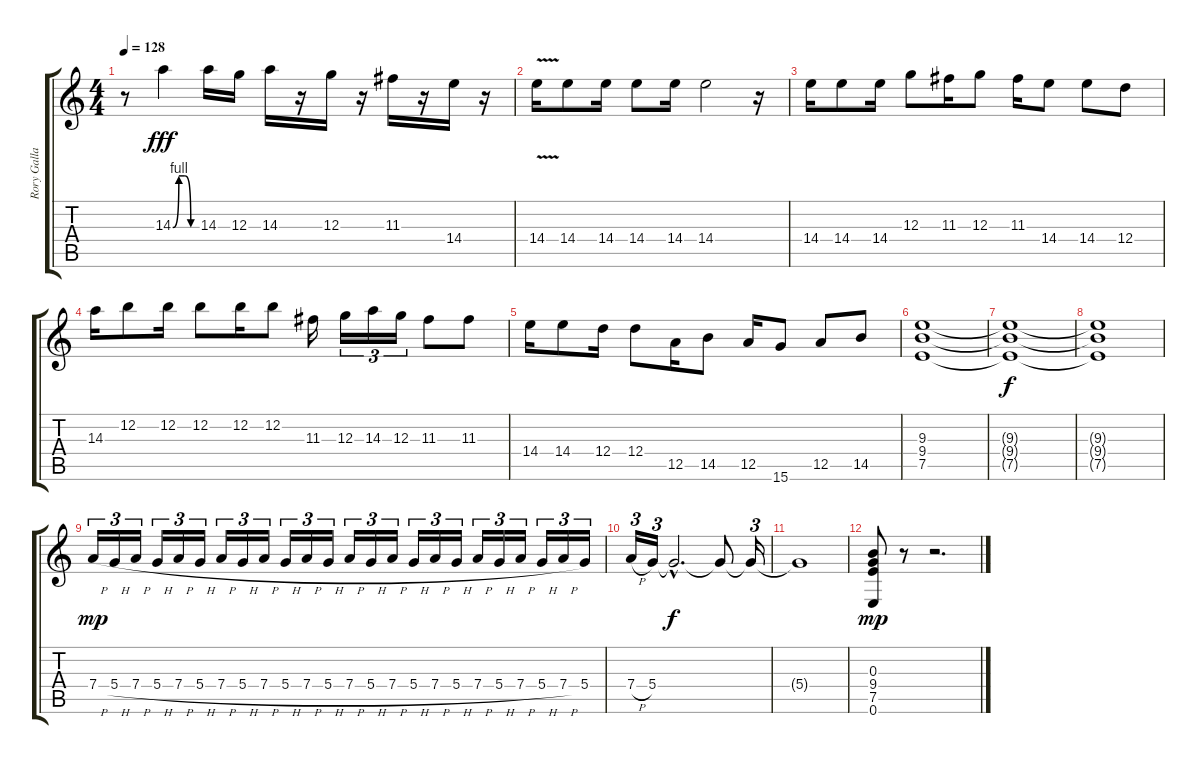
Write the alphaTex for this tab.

\track ("Rory Gallagher" "Rory Galla") {instrument overdrivenguitar}
\staff {score tabs}
\tuning (E4 B3 G3 D3 A2 E2) {hide}
\ts (4 4)
\tempo 128
\clef g2
\ks c
r.8{dy mf} 14.3{be (custom 0 0 15 4 30 4 45 0 60 0)}.4{dy fff} 14.3.16 12.3.16 14.3.16 r.16 12.3.16 r.16 11.3.16 r.16 14.4.16 r.16 |
14.4{v}.16 14.4.8 14.4.16 14.4.8 14.4.16 14.4.2 r.16 |
14.4.16 14.4.8 14.4.16 12.3.8 11.3.16 12.3.8 11.3.16 14.4.8 14.4.8 12.4.8 |
14.3.16 12.2.8 12.2.16 12.2.8 12.2.16 12.2.8 11.3.16 12.3.16{tu (3 2)} 14.3.16{tu (3 2)} 12.3.16{tu (3 2)} 11.3.8 11.3.8 |
14.4.16 14.4.8 12.4.16 12.4.8 12.5.16 14.5.8 12.5.16 15.6.8 12.5.8 14.5.8 |
(9.3 9.4 7.5).1 |
(9.3{t} 9.4{t} 7.5{t}).1{dy f} |
(9.3{t} 9.4{t} 7.5{t}).1 |
7.4{h}.16{tu (3 2) dy mp} 5.4{h}.16{tu (3 2)} 7.4{h}.16{tu (3 2)} 5.4{h}.16{tu (3 2)} 7.4{h}.16{tu (3 2)} 5.4{h}.16{tu (3 2)} 7.4{h}.16{tu (3 2)} 5.4{h}.16{tu (3 2)} 7.4{h}.16{tu (3 2)} 5.4{h}.16{tu (3 2)} 7.4{h}.16{tu (3 2)} 5.4{h}.16{tu (3 2)} 7.4{h}.16{tu (3 2)} 5.4{h}.16{tu (3 2)} 7.4{h}.16{tu (3 2)} 5.4{h}.16{tu (3 2)} 7.4{h}.16{tu (3 2)} 5.4{h}.16{tu (3 2)} 7.4{h}.16{tu (3 2)} 5.4{h}.16{tu (3 2)} 7.4{h}.16{tu (3 2)} 5.4{h}.16{tu (3 2)} 7.4{h}.16{tu (3 2)} 5.4.16{tu (3 2)} |
7.4{h}.16{tu (3 2)} 5.4.16{tu (3 2)} 5.4{hac t}.2{d dy f} 5.4{t}.8 5.4{t}.16{tu (3 2)} |
5.4{t}.1 |
(0.3 9.4 7.5 0.6).8{dy mp} r.8 r.2{d}
